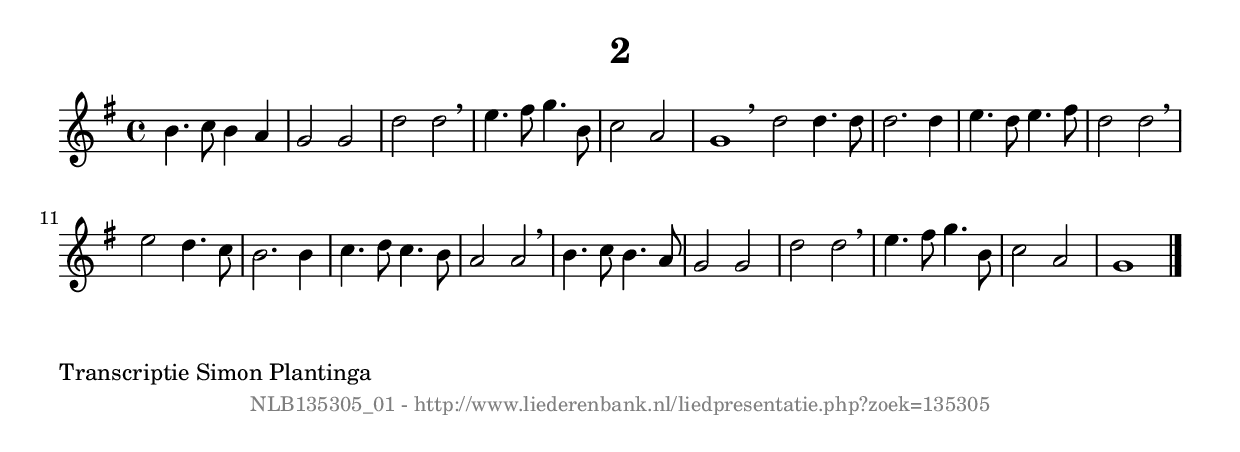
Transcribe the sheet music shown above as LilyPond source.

%
% produced by wce2krn 1.64 (7 June 2014)
%
\version"2.16"
#(append! paper-alist '(("long" . (cons (* 210 mm) (* 2000 mm)))))
#(set-default-paper-size "long")
sb = {\breathe}
mBreak = {\breathe }
bBreak = {\breathe }
x = {\once\override NoteHead #'style = #'cross }
gl=\glissando
itime={\override Staff.TimeSignature #'stencil = ##f }
ficta = {\once\set suggestAccidentals = ##t}
fine = {\once\override Score.RehearsalMark #'self-alignment-X = #1 \mark \markup {\italic{Fine}}}
dc = {\once\override Score.RehearsalMark #'self-alignment-X = #1 \mark \markup {\italic{D.C.}}}
dcf = {\once\override Score.RehearsalMark #'self-alignment-X = #1 \mark \markup {\italic{D.C. al Fine}}}
dcc = {\once\override Score.RehearsalMark #'self-alignment-X = #1 \mark \markup {\italic{D.C. al Coda}}}
ds = {\once\override Score.RehearsalMark #'self-alignment-X = #1 \mark \markup {\italic{D.S.}}}
dsf = {\once\override Score.RehearsalMark #'self-alignment-X = #1 \mark \markup {\italic{D.S. al Fine}}}
dsc = {\once\override Score.RehearsalMark #'self-alignment-X = #1 \mark \markup {\italic{D.S. al Coda}}}
pv = {\set Score.repeatCommands = #'((volta "1"))}
sv = {\set Score.repeatCommands = #'((volta "2"))}
tv = {\set Score.repeatCommands = #'((volta "3"))}
qv = {\set Score.repeatCommands = #'((volta "4"))}
xv = {\set Score.repeatCommands = #'((volta #f))}
\header{ tagline = ""
title = "2"
}
\score {{
\key g \major
\relative g'
{
\set melismaBusyProperties = #'()
\time 4/4
\tempo 4=120
\override Score.MetronomeMark #'transparent = ##t
\override Score.RehearsalMark #'break-visibility = #(vector #t #t #f)
b4. c8 b4 a4 | g2 g2 | d'2 d2 \sb | e4. fis8 g4. b,8 | c2 a2 | g1 \bar ":|:" \bBreak
d'2 d4. d8 | d2. d4 | e4. d8 e4. fis8 | d2 d2 \sb | e2 d4. c8 | b2. b4 | c4. d8 c4. b8 | a2 a2 | \mBreak \bar "|"
b4. c8 b4. a8 | g2 g2 | d'2 d2 \sb | e4. fis8 g4. b,8 | c2 a2 | g1 \bar "|."
 }}
 \midi { }
 \layout {
            indent = 0.0\cm
}
}
\markup { \wordwrap-string #" 
Transcriptie Simon Plantinga
"}
\markup { \vspace #0 } \markup { \with-color #grey \fill-line { \center-column { \smaller "NLB135305_01 - http://www.liederenbank.nl/liedpresentatie.php?zoek=135305" } } }
